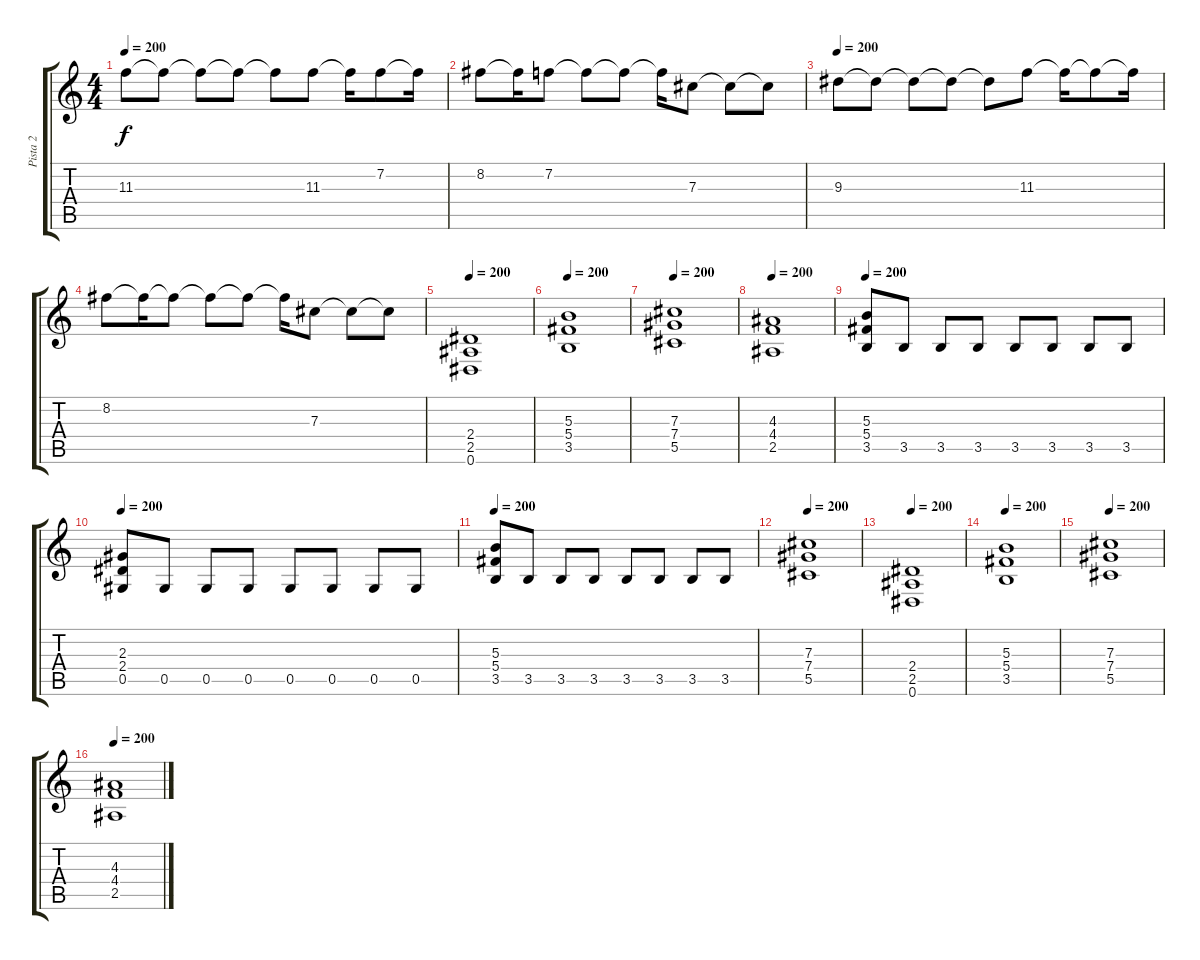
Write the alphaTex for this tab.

\track ("Pista 2" "Pista 2") {instrument distortionguitar}
\staff {score tabs}
\tuning (Eb4 Bb3 Gb3 Db3 Ab2 Eb2) {hide}
\ts (4 4)
\tempo 200
\clef g2
\ks c
11.3.8{dy f} 11.3{t}.8 11.3{t}.8 11.3{t}.8 11.3{t}.8 11.3.8 11.3{t}.16 7.2.8 7.2{t}.16 |
8.2.8 8.2{t}.16 7.2.8 7.2{t}.8 7.2{t}.8 7.2{t}.16 7.3.8 7.3{t}.8 7.3{t}.8 |
\tempo 200
9.3.8 9.3{t}.8 9.3{t}.8 9.3{t}.8 9.3{t}.8 11.3.8 11.3{t}.16 11.3{t}.8 11.3{t}.16 |
8.2.8 8.2{t}.16 8.2{t}.8 8.2{t}.8 8.2{t}.8 8.2{t}.16 7.3.8 7.3{t}.8 7.3{t}.8 |
\tempo 200
(2.4 2.5 0.6).1 |
\tempo 200
(5.3 5.4 3.5).1 |
\tempo 200
(7.3 7.4 5.5).1 |
\tempo 200
(4.3 4.4 2.5).1 |
\tempo 200
(5.3 5.4 3.5).8 3.5.8 3.5.8 3.5.8 3.5.8 3.5.8 3.5.8 3.5.8 |
\tempo 200
(2.3 2.4 0.5).8 0.5.8 0.5.8 0.5.8 0.5.8 0.5.8 0.5.8 0.5.8 |
\tempo 200
(5.3 5.4 3.5).8 3.5.8 3.5.8 3.5.8 3.5.8 3.5.8 3.5.8 3.5.8 |
\tempo 200
(7.3 7.4 5.5).1 |
\tempo 200
(2.4 2.5 0.6).1 |
\tempo 200
(5.3 5.4 3.5).1 |
\tempo 200
(7.3 7.4 5.5).1 |
\tempo 200
(4.3 4.4 2.5).1
